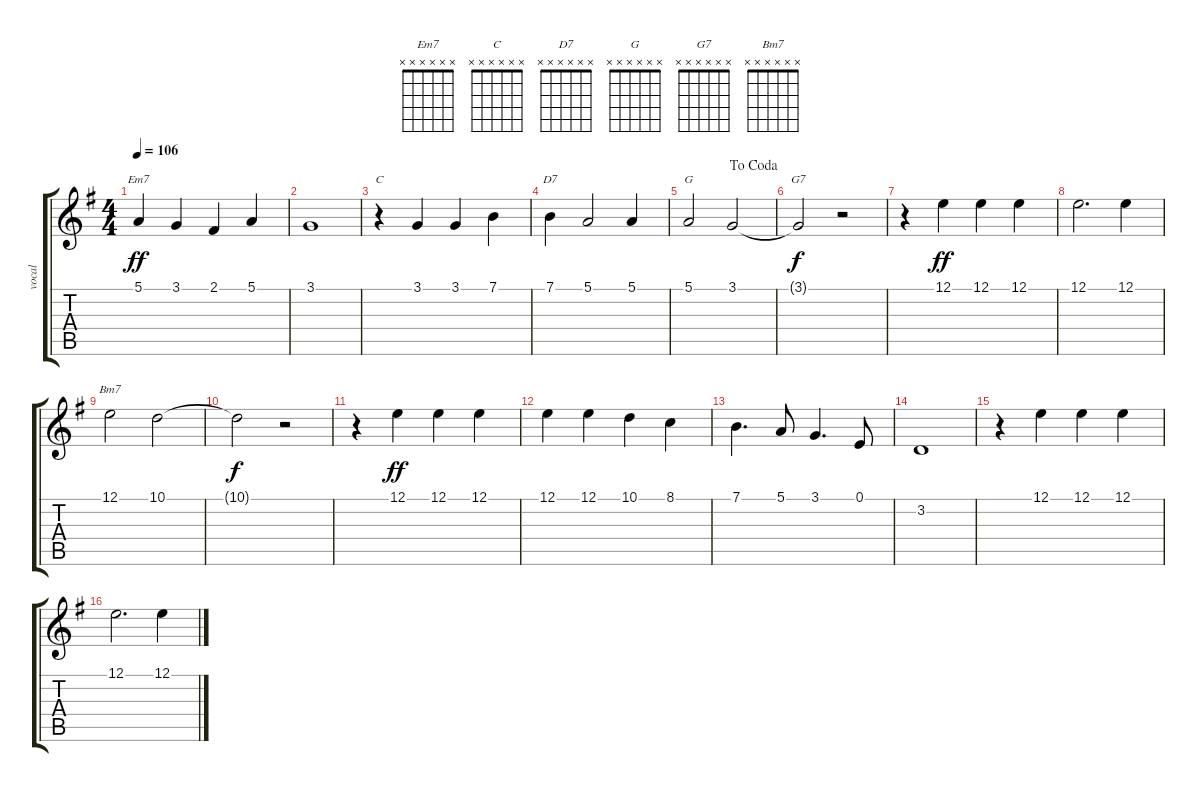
\track ("vocal" "vocal") {instrument stringensemble1}
\staff {score tabs}
\tuning (E4 B3 G3 D3 A2 E2) {hide}
\chord ("Em7" x x x x x x)
\chord ("C" x x x x x x)
\chord ("D7" x x x x x x)
\chord ("G" x x x x x x)
\chord ("G7" x x x x x x)
\chord ("Bm7" x x x x x x)
\ts (4 4)
\tempo 106
\clef g2
\ks g
5.1.4{ch "Em7" dy ff} 3.1.4 2.1.4 5.1.4 |
3.1.1 |
r.4{ch "C"} 3.1.4 3.1.4 7.1.4 |
7.1.4{ch "D7"} 5.1.2 5.1.4 |
\jump dacoda
5.1.2{ch "G"} 3.1.2 |
3.1{t}.2{ch "G7" dy f} r.2 |
r.4 12.1.4{dy ff} 12.1.4 12.1.4 |
12.1.2{d} 12.1.4 |
12.1.2{ch "Bm7"} 10.1.2 |
10.1{t}.2{dy f} r.2 |
r.4 12.1.4{dy ff} 12.1.4 12.1.4 |
12.1.4 12.1.4 10.1.4 8.1.4 |
7.1.4{d} 5.1.8 3.1.4{d} 0.1.8 |
3.2.1 |
r.4 12.1.4 12.1.4 12.1.4 |
12.1.2{d} 12.1.4
